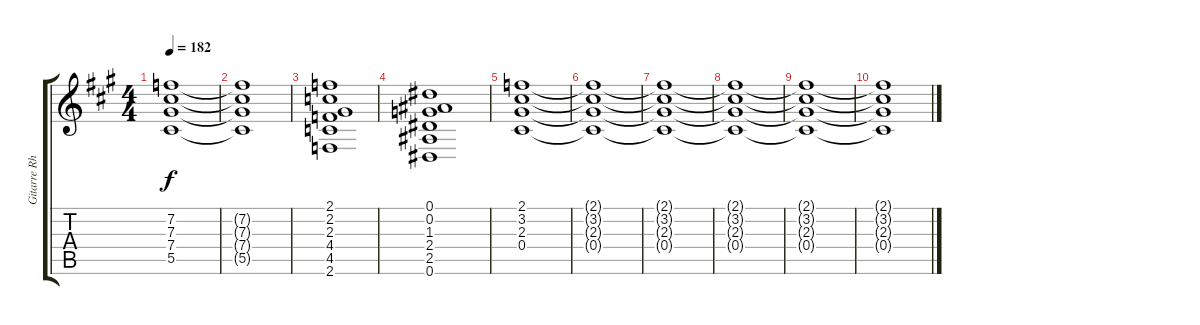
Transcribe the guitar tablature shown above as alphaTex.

\track ("Gitarre Rhythm" "Gitarre Rh") {instrument overdrivenguitar}
\staff {score tabs}
\tuning (Eb4 Bb3 Gb3 Db3 Ab2 Eb2) {hide}
\ts (4 4)
\tempo 182
\clef g2
\ks a
(7.2 7.3 7.4 5.5).1{dy f} |
(7.2{t} 7.3{t} 7.4{t} 5.5{t}).1 |
(2.1 2.2 2.3 4.4 4.5 2.6).1 |
(0.1 0.2 1.3 2.4 2.5 0.6).1 |
(2.1 3.2 2.3 0.4).1 |
(2.1{t} 3.2{t} 2.3{t} 0.4{t}).1{volume 0} |
(2.1{t} 3.2{t} 2.3{t} 0.4{t}).1 |
(2.1{t} 3.2{t} 2.3{t} 0.4{t}).1 |
(2.1{t} 3.2{t} 2.3{t} 0.4{t}).1 |
(2.1{t} 3.2{t} 2.3{t} 0.4{t}).1
